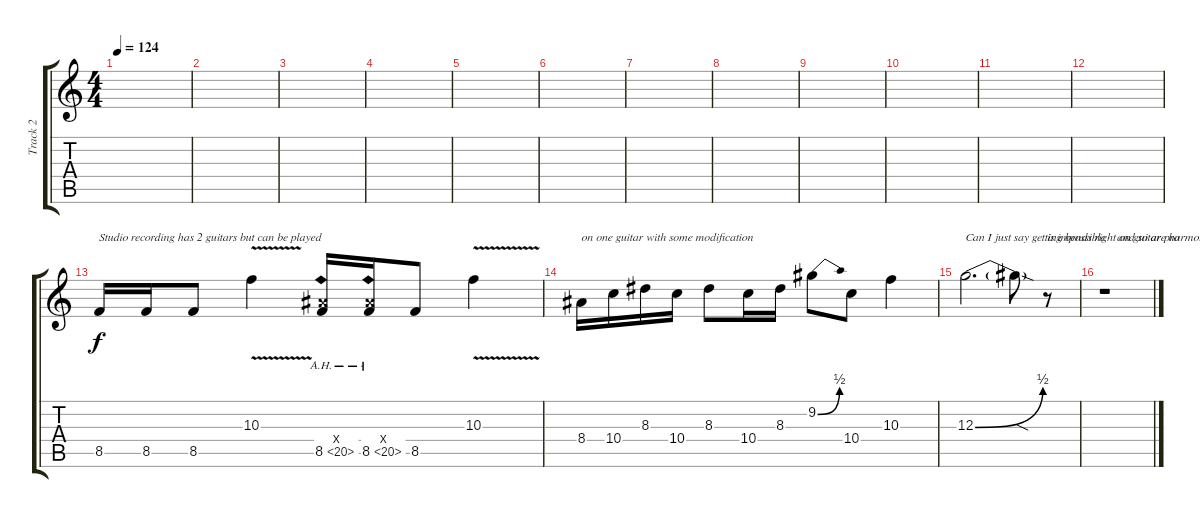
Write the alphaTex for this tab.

\track ("Track 2" "Track 2") {instrument distortionguitar}
\staff {score tabs}
\tuning (E4 B3 G3 D3 A2 E2) {hide}
\ts (4 4)
\tempo 124
\clef g2
\ks c
|
|
|
|
|
|
|
|
|
|
|
|
8.5.16{txt "Studio recording has 2 guitars but can be played"} 8.5.16 8.5.8 10.3{v}.4 (8.4{x} 8.5{ah 12}).16 (8.4{x} 8.5{ah 12}).16 8.5.8 10.3{v}.4 |
8.4.16{txt "on one guitar with some modification"} 10.4.16 8.3.16 10.4.16 8.3.8 10.4.16 8.3.16 9.2{be (bend 0 0 60 2)}.8 10.4.8 10.3.4 |
12.3{be (bend 0 0 60 2)}.2{d txt "Can I just say getting bends right on guitar pro"} 12.3{sod t}.8 r.8{txt "is impossible"} |
r.1{txt "    and so are harmonics"}
